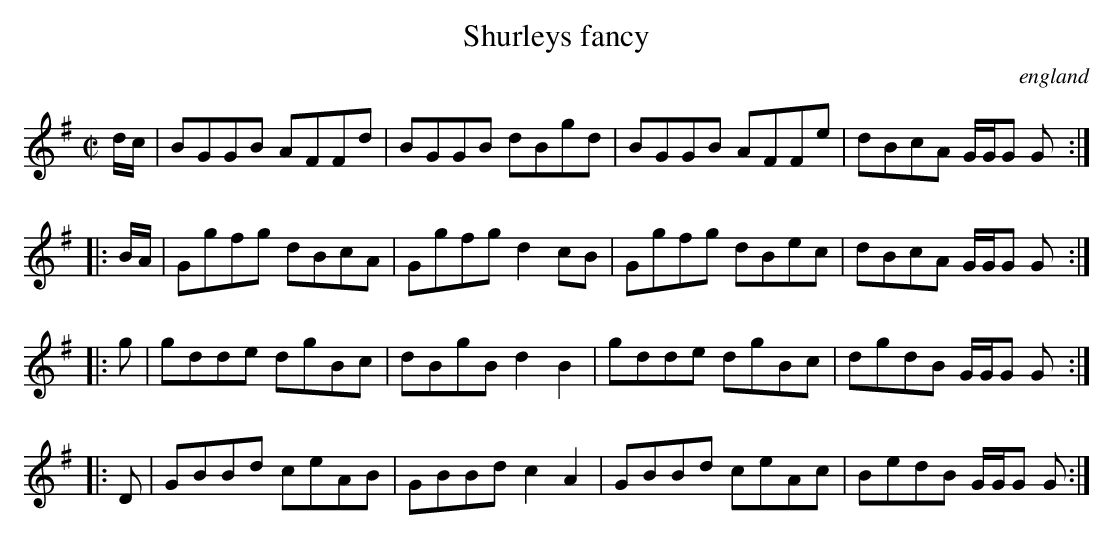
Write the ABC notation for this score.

X:1
T:Shurleys fancy
O:england
M:C|
K:G
d/c/|\
BGGB AFFd| BGGB dBgd| BGGB AFFe| dBcA G/G/G G::
B/A/|\
Ggfg dBcA| Ggfg d2cB| Ggfg dBec| dBcA G/G/G G::
g|\
gdde dgBc| dBgB d2B2| gdde dgBc| dgdB G/G/G G::
D|\
GBBd ceAB| GBBd c2A2| GBBd ceAc| BedB G/G/G G:|
